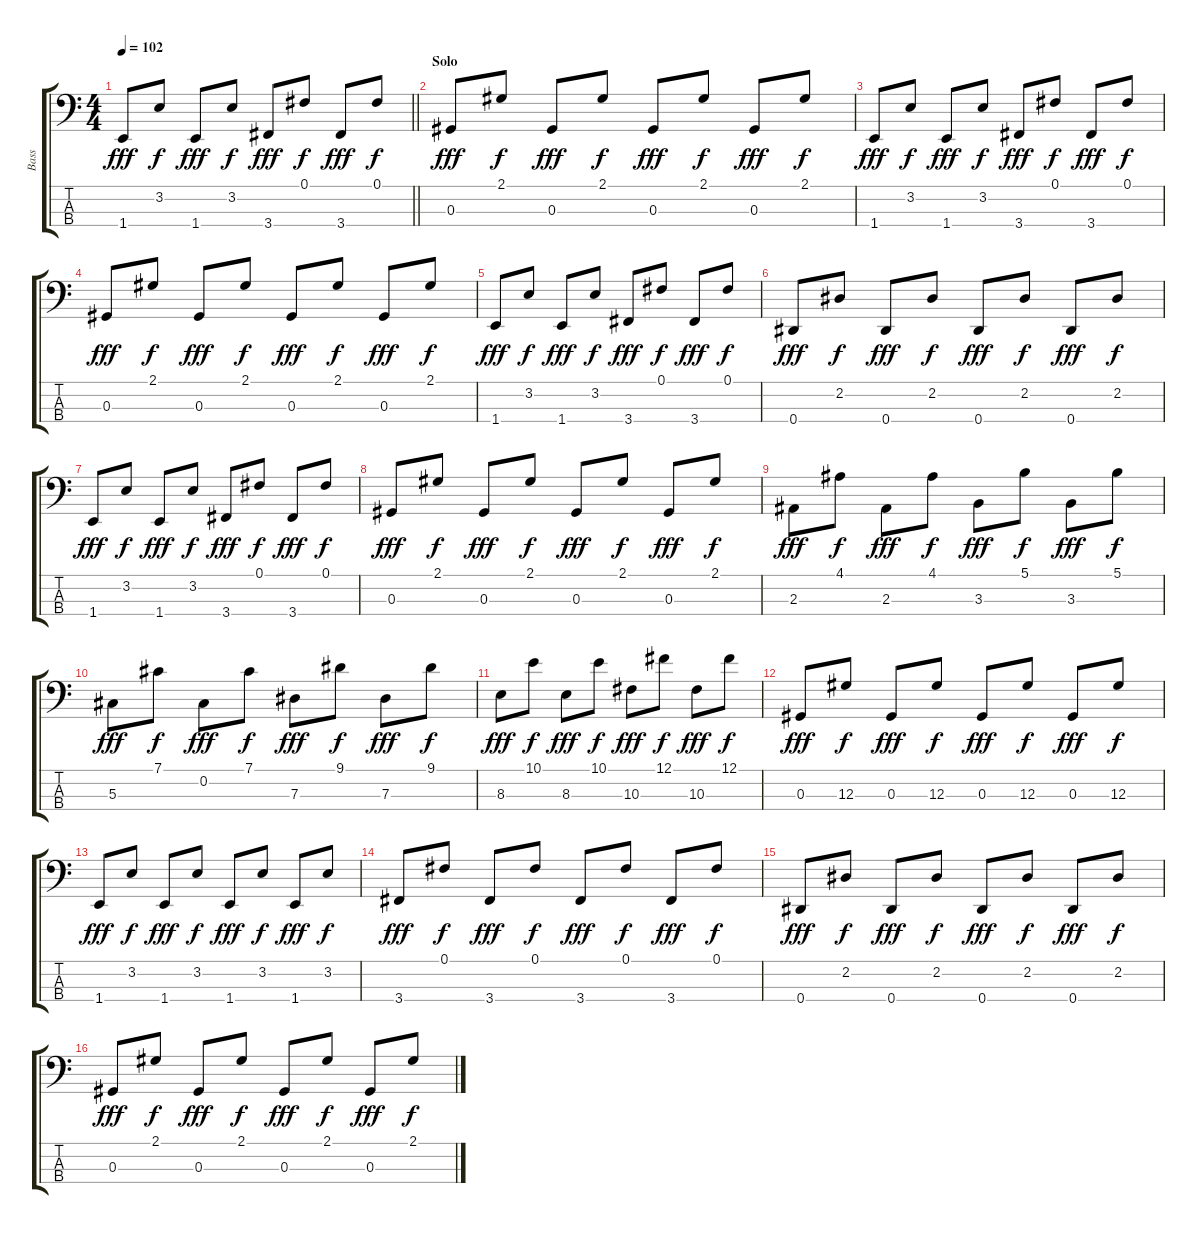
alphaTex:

\track ("Bass" "Bass") {instrument electricbassfinger}
\staff {score tabs}
\tuning (Gb2 Db2 Ab1 Eb1) {hide}
\ts (4 4)
\tempo 102
\clef f4
\barLineRight lightlight
\ks c
1.4.8{dy fff} 3.2.8{dy f} 1.4.8{dy fff} 3.2.8{dy f} 3.4.8{dy fff} 0.1.8{dy f} 3.4.8{dy fff} 0.1.8{dy f} |
\section ("" "Solo")
0.3.8{dy fff} 2.1.8{dy f} 0.3.8{dy fff} 2.1.8{dy f} 0.3.8{dy fff} 2.1.8{dy f} 0.3.8{dy fff} 2.1.8{dy f} |
1.4.8{dy fff} 3.2.8{dy f} 1.4.8{dy fff} 3.2.8{dy f} 3.4.8{dy fff} 0.1.8{dy f} 3.4.8{dy fff} 0.1.8{dy f} |
0.3.8{dy fff} 2.1.8{dy f} 0.3.8{dy fff} 2.1.8{dy f} 0.3.8{dy fff} 2.1.8{dy f} 0.3.8{dy fff} 2.1.8{dy f} |
1.4.8{dy fff} 3.2.8{dy f} 1.4.8{dy fff} 3.2.8{dy f} 3.4.8{dy fff} 0.1.8{dy f} 3.4.8{dy fff} 0.1.8{dy f} |
0.4.8{dy fff} 2.2.8{dy f} 0.4.8{dy fff} 2.2.8{dy f} 0.4.8{dy fff} 2.2.8{dy f} 0.4.8{dy fff} 2.2.8{dy f} |
1.4.8{dy fff} 3.2.8{dy f} 1.4.8{dy fff} 3.2.8{dy f} 3.4.8{dy fff} 0.1.8{dy f} 3.4.8{dy fff} 0.1.8{dy f} |
0.3.8{dy fff} 2.1.8{dy f} 0.3.8{dy fff} 2.1.8{dy f} 0.3.8{dy fff} 2.1.8{dy f} 0.3.8{dy fff} 2.1.8{dy f} |
2.3.8{dy fff} 4.1.8{dy f} 2.3.8{dy fff} 4.1.8{dy f} 3.3.8{dy fff} 5.1.8{dy f} 3.3.8{dy fff} 5.1.8{dy f} |
5.3.8{dy fff} 7.1.8{dy f} 0.2.8{dy fff} 7.1.8{dy f} 7.3.8{dy fff} 9.1.8{dy f} 7.3.8{dy fff} 9.1.8{dy f} |
8.3.8{dy fff} 10.1.8{dy f} 8.3.8{dy fff} 10.1.8{dy f} 10.3.8{dy fff} 12.1.8{dy f} 10.3.8{dy fff} 12.1.8{dy f} |
0.3.8{dy fff} 12.3.8{dy f} 0.3.8{dy fff} 12.3.8{dy f} 0.3.8{dy fff} 12.3.8{dy f} 0.3.8{dy fff} 12.3.8{dy f} |
1.4.8{dy fff} 3.2.8{dy f} 1.4.8{dy fff} 3.2.8{dy f} 1.4.8{dy fff} 3.2.8{dy f} 1.4.8{dy fff} 3.2.8{dy f} |
3.4.8{dy fff} 0.1.8{dy f} 3.4.8{dy fff} 0.1.8{dy f} 3.4.8{dy fff} 0.1.8{dy f} 3.4.8{dy fff} 0.1.8{dy f} |
0.4.8{dy fff} 2.2.8{dy f} 0.4.8{dy fff} 2.2.8{dy f} 0.4.8{dy fff} 2.2.8{dy f} 0.4.8{dy fff} 2.2.8{dy f} |
0.3.8{dy fff} 2.1.8{dy f} 0.3.8{dy fff} 2.1.8{dy f} 0.3.8{dy fff} 2.1.8{dy f} 0.3.8{dy fff} 2.1.8{dy f}
